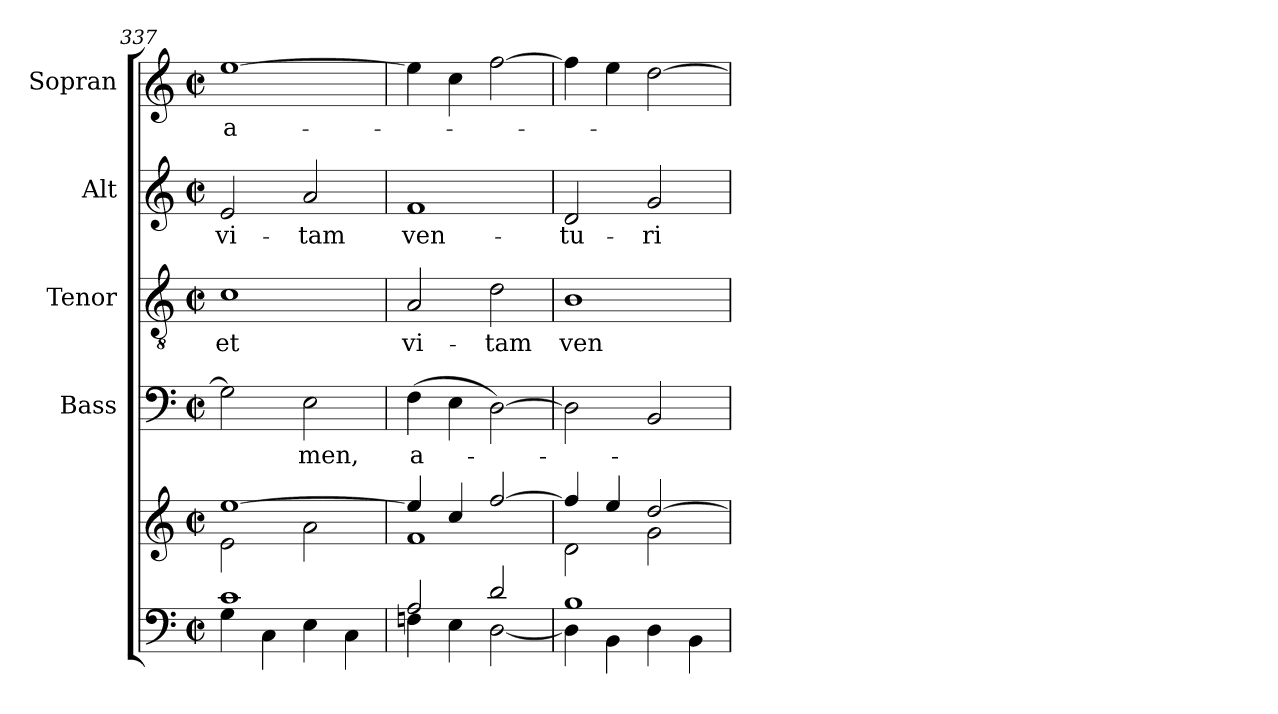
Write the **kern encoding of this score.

**kern	**kern	**kern	**text	**kern	**text	**kern	**text	**kern	**text
*part5	*part5	*part4	*part4	*part3	*part3	*part2	*part2	*part1	*part1
*staff6	*staff5	*staff4	*staff4	*staff3	*staff3	*staff2	*staff2	*staff1	*staff1
*	*	*I"Bass	*	*I"Tenor	*	*I"Alt	*	*I"Sopran	*
*	*	*I'B.	*	*I'T.	*	*I'A.	*	*I'S.	*
*clefF4	*clefG2	*clefF4	*	*clefGv2	*	*clefG2	*	*clefG2	*
*k[]	*k[]	*k[]	*	*k[]	*	*k[]	*	*k[]	*
*C:	*C:	*C:	*	*C:	*	*C:	*	*C:	*
*M2/2	*M2/2	*M2/2	*	*M2/2	*	*M2/2	*	*M2/2	*
*met(c|)	*met(c|)	*met(c|)	*	*met(c|)	*	*met(c|)	*	*met(c|)	*
=337	=337	=337	=337	=337	=337	=337	=337	=337	=337
*^	*^	*	*	*	*	*	*	*	*
!	!	!	!	!	!	!	!LO:LY:b	!	!LO:LY:b	!	!LO:LY:b
1c	4G\	[>1ee	2e\	2G\]	.	1c	et	2e/	vi-	[1ee	a-
.	4C\	.	.	.	.	.	.	.	.	.	.
!	!	!	!	!	!LO:LY:b	!	!	!	!LO:LY:b	!	!
.	4E\	.	2a\	2E\	-men,	.	.	2a/	-tam	.	.
.	4C\	.	.	.	.	.	.	.	.	.	.
=338	=338	=338	=338	=338	=338	=338	=338	=338	=338	=338	=338
!	!	!	!	!	!LO:LY:b	!	!LO:LY:b	!	!LO:LY:b	!	!
2A/	4Fn\	4ee/]	1f	(>4F\	a-	2A/	vi-	1f	ven-	4ee\]	.
.	4E\	4cc/	.	4E\	.	.	.	.	.	4cc\	.
!	!	!	!	!	!	!	!LO:LY:b	!	!	!	!
2d/	[<2D\	[>2ff/	.	[2D\)	.	2d\	-tam	.	.	[2ff\	.
=339	=339	=339	=339	=339	=339	=339	=339	=339	=339	=339	=339
!	!	!	!	!	!	!	!LO:LY:b	!	!LO:LY:b	!	!
1B	4D\]	4ff/]	2d\	2D\]	.	1B	ven-	2d/	-tu-	4ff\]	.
.	4BB\	4ee/	.	.	.	.	.	.	.	4ee\	.
!	!	!	!	!	!	!	!	!	!LO:LY:b	!	!
.	4D\	[>2dd/	2g\	2BB/	.	.	.	2g/	-ri	[2dd\	.
.	4BB\	.	.	.	.	.	.	.	.	.	.
*v	*v	*	*	*	*	*	*	*	*	*	*
*	*v	*v	*	*	*	*	*	*	*	*
=	=	=	=	=	=	=	=	=	=
*-	*-	*-	*-	*-	*-	*-	*-	*-	*-
